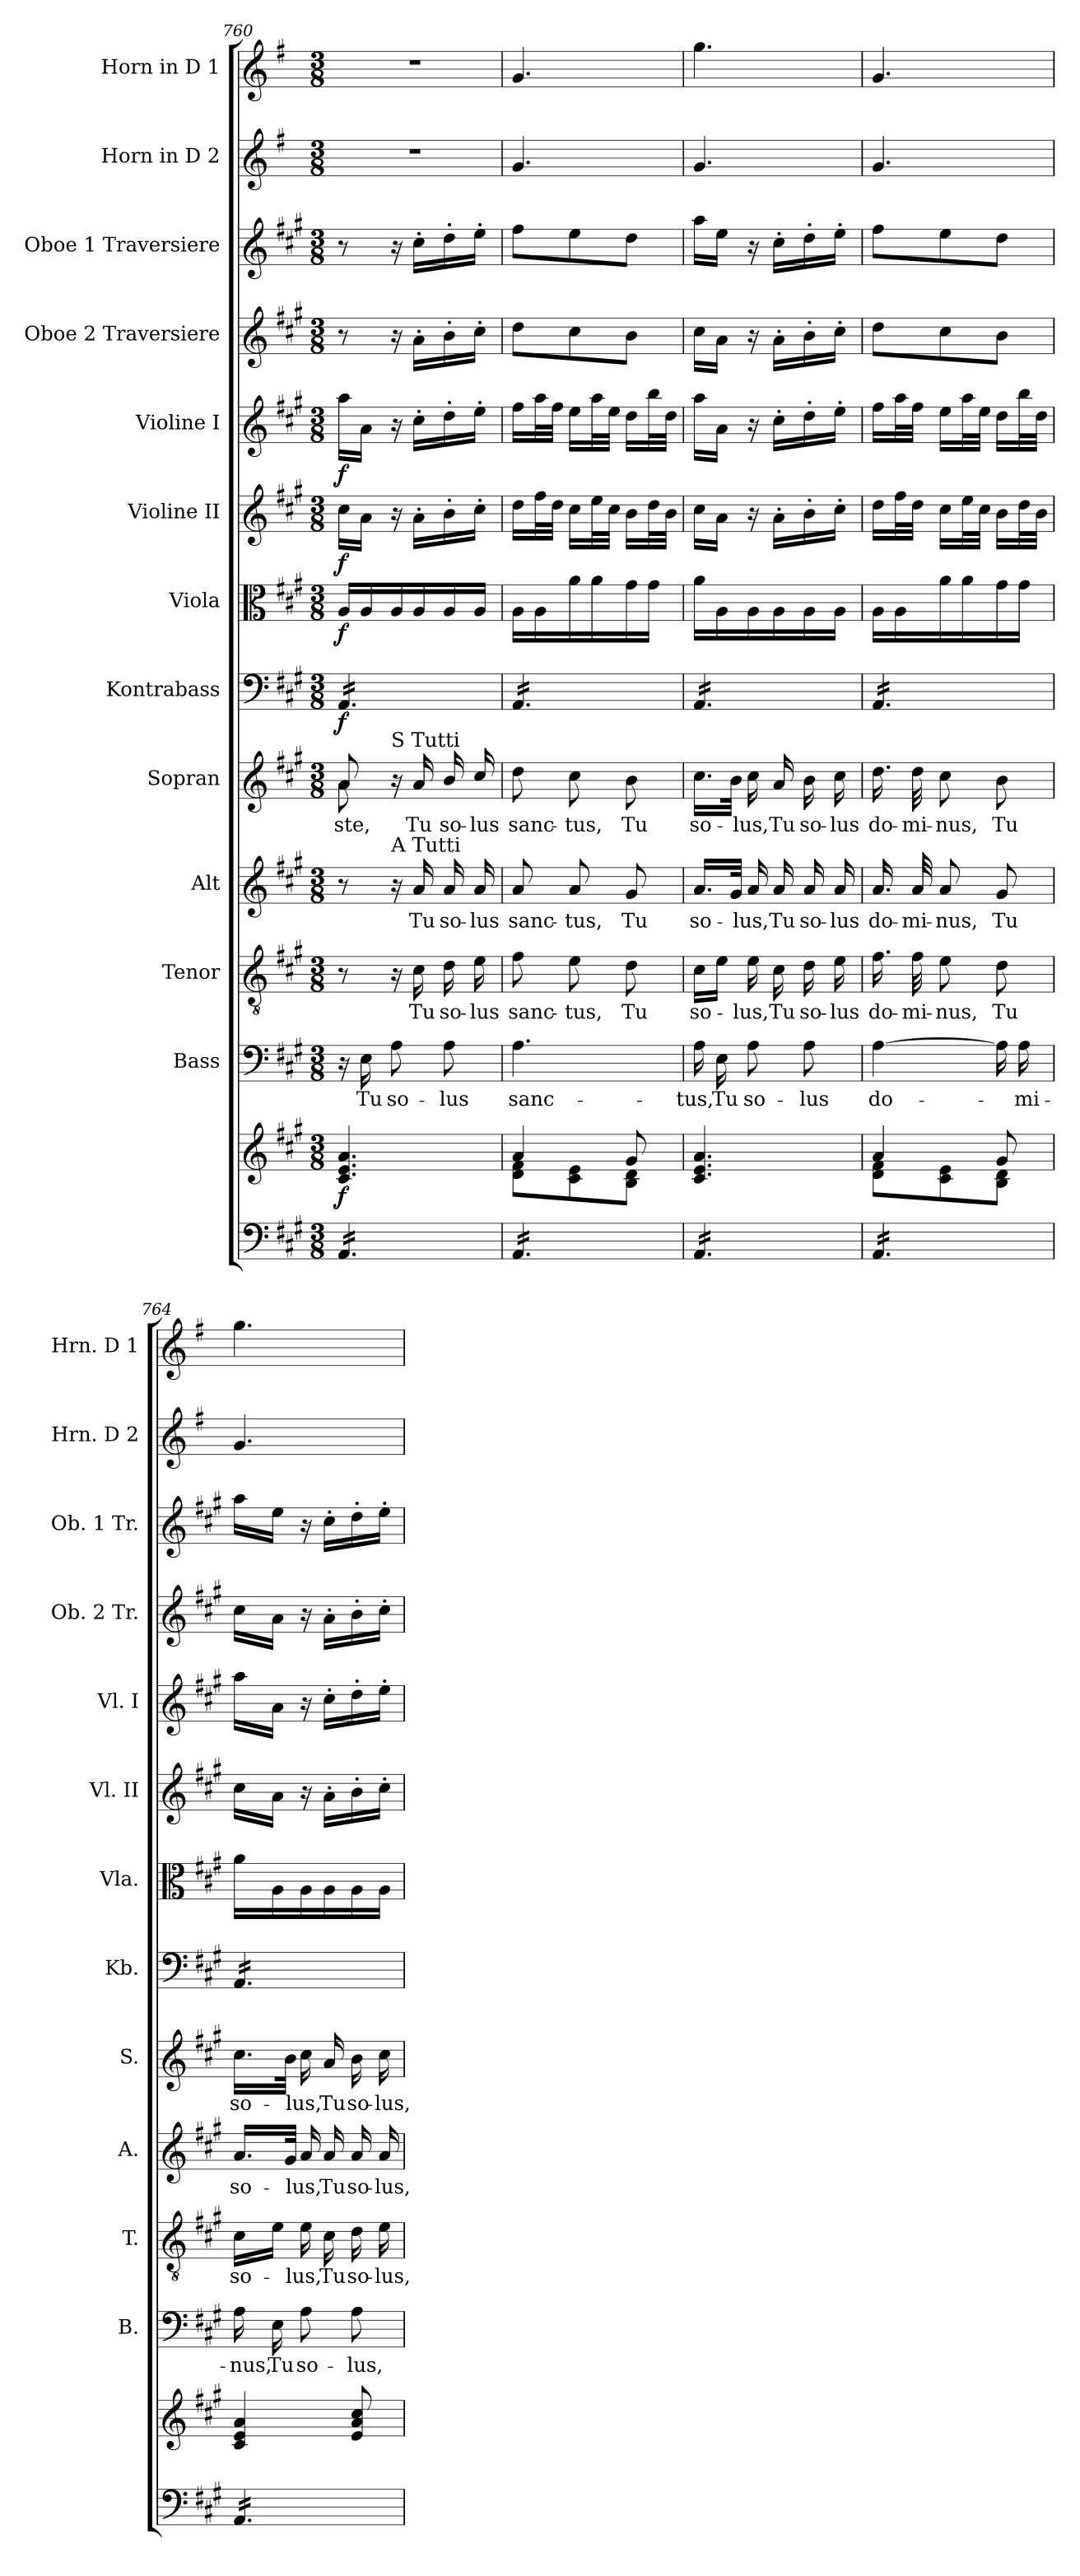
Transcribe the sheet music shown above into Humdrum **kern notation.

**kern	**kern	**dynam	**kern	**text	**kern	**text	**kern	**text	**kern	**text	**kern	**dynam	**kern	**dynam	**kern	**dynam	**kern	**dynam	**kern	**kern	**kern	**kern
*part13	*part13	*part13	*part12	*part12	*part11	*part11	*part10	*part10	*part9	*part9	*part8	*part8	*part7	*part7	*part6	*part6	*part5	*part5	*part4	*part3	*part2	*part1
*staff14	*staff13	*staff13/14	*staff12	*staff12	*staff11	*staff11	*staff10	*staff10	*staff9	*staff9	*staff8	*staff8	*staff7	*staff7	*staff6	*staff6	*staff5	*staff5	*staff4	*staff3	*staff2	*staff1
*	*	*	*I"Bass	*	*I"Tenor	*	*I"Alt	*	*I"Sopran	*	*I"Kontrabass	*	*I"Viola	*	*I"Violine II	*	*I"Violine I	*	*I"Oboe 2 Traversiere	*I"Oboe 1 Traversiere	*I"Horn in D 2	*I"Horn in D 1
*	*	*	*I'B.	*	*I'T.	*	*I'A.	*	*I'S.	*	*I'Kb.	*	*I'Vla.	*	*I'Vl. II	*	*I'Vl. I	*	*I'Ob. 2 Tr.	*I'Ob. 1 Tr.	*I'Hrn. D 2	*I'Hrn. D 1
*clefF4	*clefG2	*	*clefF4	*	*clefGv2	*	*clefG2	*	*clefG2	*	*clefF4	*	*clefC3	*	*clefG2	*	*clefG2	*	*clefG2	*clefG2	*clefG2	*clefG2
*	*	*	*	*	*	*	*	*	*	*	*ITrd7c12	*	*	*	*	*	*	*	*	*	*ITrd6c10	*ITrd6c10
*k[f#c#g#]	*k[f#c#g#]	*	*k[f#c#g#]	*	*k[f#c#g#]	*	*k[f#c#g#]	*	*k[f#c#g#]	*	*k[f#c#g#]	*	*k[f#c#g#]	*	*k[f#c#g#]	*	*k[f#c#g#]	*	*k[f#c#g#]	*k[f#c#g#]	*k[f#c#g#]	*k[f#c#g#]
*A:	*A:	*	*A:	*	*A:	*	*A:	*	*A:	*	*A:	*	*A:	*	*A:	*	*A:	*	*A:	*A:	*A:	*A:
*M3/8	*M3/8	*	*M3/8	*	*M3/8	*	*M3/8	*	*M3/8	*	*M3/8	*	*M3/8	*	*M3/8	*	*M3/8	*	*M3/8	*M3/8	*M3/8	*M3/8
=760	=760	=760	=760	=760	=760	=760	=760	=760	=760	=760	=760	=760	=760	=760	=760	=760	=760	=760	=760	=760	=760	=760
!	!	!LO:DY:b	!	!	!	!	!	!	!	!LO:LY:b	!	!LO:DY:b	!	!LO:DY:b	!	!LO:DY:b	!	!LO:DY:b	!	!	!	!
*	*	*	*	*	*	*	*	*	*^	*	*	*	*	*	*	*	*	*	*	*	*	*
*tremolo	*	*	*	*	*	*	*	*	*	*	*	*	*	*	*	*	*	*	*	*	*	*	*
*	*	*	*	*	*	*	*	*	*	*	*	*tremolo	*	*	*	*	*	*	*	*	*	*	*
16AA/LL	4.c#/ 4.e/ 4.a/	f	16r	.	8r	.	8r	.	8a/	8a\	-ste,	16AAA/LL	f	16A/LL	f	16cc#\LL	f	16aa\LL	f	8r	8r	4.r	4.r
!	!	!	!	!LO:LY:b	!	!	!	!	!	!	!	!	!	!	!	!	!	!	!	!	!	!	!
16AA/	.	.	16E\	Tu	.	.	.	.	.	.	.	16AAA/	.	16A/	.	16a\JJ	.	16a\JJ	.	.	.	.	.
!	!	!	!	!	!	!	!	!	!LO:TX:a:t=S Tutti	!	!	!	!	!	!	!	!	!	!	!	!	!	!
!	!	!	!	!	!	!	!LO:TX:a:t=A Tutti	!	!	!	!	!	!	!	!	!	!	!	!	!	!	!	!
!	!	!	!	!LO:LY:b	!	!	!	!	!	!	!	!	!	!	!	!	!	!	!	!	!	!	!
16AA/	.	.	8A\	so-	16r	.	16r	.	16r	4ryy	.	16AAA/	.	16A/	.	16r	.	16r	.	16r	16r	.	.
!	!	!	!	!	!	!LO:LY:b	!	!LO:LY:b	!	!	!LO:LY:b	!	!	!	!	!	!	!	!	!	!	!	!
16AA/	.	.	.	.	16c#\	Tu	16a/	Tu	16a/	.	Tu	16AAA/	.	16A/	.	16a'>\LL	.	16cc#'>\LL	.	16a'>\LL	16cc#'>\LL	.	.
!	!	!	!	!LO:LY:b	!	!LO:LY:b	!	!LO:LY:b	!	!	!LO:LY:b	!	!	!	!	!	!	!	!	!	!	!	!
16AA/	.	.	8A\	-lus	16d\	so-	16a/	so-	16b/	.	so-	16AAA/	.	16A/	.	16b'>\	.	16dd'>\	.	16b'>\	16dd'>\	.	.
!	!	!	!	!	!	!LO:LY:b	!	!LO:LY:b	!	!	!LO:LY:b	!	!	!	!	!	!	!	!	!	!	!	!
16AA/JJ	.	.	.	.	16e\	-lus	16a/	-lus	16cc#/	.	-lus	16AAA/JJ	.	16A/JJ	.	16cc#'>\JJ	.	16ee'>\JJ	.	16cc#'>\JJ	16ee'>\JJ	.	.
*	*	*	*	*	*	*	*	*	*v	*v	*	*	*	*	*	*	*	*	*	*	*	*	*
!!LO:PB:g=z
=761	=761	=761	=761	=761	=761	=761	=761	=761	=761	=761	=761	=761	=761	=761	=761	=761	=761	=761	=761	=761	=761	=761
*	*^	*	*	*	*	*	*	*	*	*	*	*	*	*	*	*	*	*	*	*	*	*
!	!	!	!	!	!LO:LY:b	!	!LO:LY:b	!	!LO:LY:b	!	!LO:LY:b	!	!	!	!	!	!	!	!	!	!	!	!
16AA/LL	4a/	8d\ 8f#\L	.	4.A\	sanc-	8f#\	sanc-	8a/	sanc-	8dd\	sanc-	16AAA/LL	.	16A\LL	.	16dd\LL	.	16ff#\LL	.	8dd\L	8ff#\L	4.A/	4.A/
16AA/	.	.	.	.	.	.	.	.	.	.	.	16AAA/	.	16A\	.	32ff#\L	.	32aa\L	.	.	.	.	.
.	.	.	.	.	.	.	.	.	.	.	.	.	.	.	.	32dd\JJJ	.	32ff#\JJJ	.	.	.	.	.
!	!	!	!	!	!	!	!LO:LY:b	!	!LO:LY:b	!	!LO:LY:b	!	!	!	!	!	!	!	!	!	!	!	!
16AA/	.	8c#\ 8e\	.	.	.	8e\	-tus,	8a/	-tus,	8cc#\	-tus,	16AAA/	.	16a\	.	16cc#\LL	.	16ee\LL	.	8cc#\	8ee\	.	.
16AA/	.	.	.	.	.	.	.	.	.	.	.	16AAA/	.	16a\	.	32ee\L	.	32aa\L	.	.	.	.	.
.	.	.	.	.	.	.	.	.	.	.	.	.	.	.	.	32cc#\JJJ	.	32ee\JJJ	.	.	.	.	.
!	!	!	!	!	!	!	!LO:LY:b	!	!LO:LY:b	!	!LO:LY:b	!	!	!	!	!	!	!	!	!	!	!	!
16AA/	8g#/	8B\ 8d\J	.	.	.	8d\	Tu	8g#/	Tu	8b\	Tu	16AAA/	.	16g#\	.	16b\LL	.	16dd\LL	.	8b\J	8dd\J	.	.
16AA/JJ	.	.	.	.	.	.	.	.	.	.	.	16AAA/JJ	.	16g#\JJ	.	32dd\L	.	32bb\L	.	.	.	.	.
.	.	.	.	.	.	.	.	.	.	.	.	.	.	.	.	32b\JJJ	.	32dd\JJJ	.	.	.	.	.
*	*v	*v	*	*	*	*	*	*	*	*	*	*	*	*	*	*	*	*	*	*	*	*	*
=762	=762	=762	=762	=762	=762	=762	=762	=762	=762	=762	=762	=762	=762	=762	=762	=762	=762	=762	=762	=762	=762	=762
!	!	!	!	!LO:LY:b	!	!LO:LY:b	!	!LO:LY:b	!	!LO:LY:b	!	!	!	!	!	!	!	!	!	!	!	!
16AA/LL	4.c#/ 4.e/ 4.a/	.	16A\	-tus,	16c#\LL	so-	16.a/LL	so-	16.cc#\LL	so-	16AAA/LL	.	16a\LL	.	16cc#\LL	.	16aa\LL	.	16cc#\LL	16aa\LL	4.A/	4.a\
!	!	!	!	!LO:LY:b	!	!	!	!	!	!	!	!	!	!	!	!	!	!	!	!	!	!
16AA/	.	.	16E\	Tu	16e\JJ	.	.	.	.	.	16AAA/	.	16A\	.	16a\JJ	.	16a\JJ	.	16a\JJ	16ee\JJ	.	.
.	.	.	.	.	.	.	32g#/JJk	.	32b\JJk	.	.	.	.	.	.	.	.	.	.	.	.	.
!	!	!	!	!LO:LY:b	!	!LO:LY:b	!	!LO:LY:b	!	!LO:LY:b	!	!	!	!	!	!	!	!	!	!	!	!
16AA/	.	.	8A\	so-	16e\	-lus,	16a/	-lus,	16cc#\	-lus,	16AAA/	.	16A\	.	16r	.	16r	.	16r	16r	.	.
!	!	!	!	!	!	!LO:LY:b	!	!LO:LY:b	!	!LO:LY:b	!	!	!	!	!	!	!	!	!	!	!	!
16AA/	.	.	.	.	16c#\	Tu	16a/	Tu	16a/	Tu	16AAA/	.	16A\	.	16a'>\LL	.	16cc#'>\LL	.	16a'>\LL	16cc#'>\LL	.	.
!	!	!	!	!LO:LY:b	!	!LO:LY:b	!	!LO:LY:b	!	!LO:LY:b	!	!	!	!	!	!	!	!	!	!	!	!
16AA/	.	.	8A\	-lus	16d\	so-	16a/	so-	16b\	so-	16AAA/	.	16A\	.	16b'>\	.	16dd'>\	.	16b'>\	16dd'>\	.	.
!	!	!	!	!	!	!LO:LY:b	!	!LO:LY:b	!	!LO:LY:b	!	!	!	!	!	!	!	!	!	!	!	!
16AA/JJ	.	.	.	.	16e\	-lus	16a/	-lus	16cc#\	-lus	16AAA/JJ	.	16A\JJ	.	16cc#'>\JJ	.	16ee'>\JJ	.	16cc#'>\JJ	16ee'>\JJ	.	.
=763	=763	=763	=763	=763	=763	=763	=763	=763	=763	=763	=763	=763	=763	=763	=763	=763	=763	=763	=763	=763	=763	=763
*	*^	*	*	*	*	*	*	*	*	*	*	*	*	*	*	*	*	*	*	*	*	*
!	!	!	!	!	!LO:LY:b	!	!LO:LY:b	!	!LO:LY:b	!	!LO:LY:b	!	!	!	!	!	!	!	!	!	!	!	!
16AA/LL	4a/	8d\ 8f#\L	.	[4A\	do-	16.f#\	do-	16.a/	do-	16.dd\	do-	16AAA/LL	.	16A\LL	.	16dd\LL	.	16ff#\LL	.	8dd\L	8ff#\L	4.A/	4.A/
16AA/	.	.	.	.	.	.	.	.	.	.	.	16AAA/	.	16A\	.	32ff#\L	.	32aa\L	.	.	.	.	.
!	!	!	!	!	!	!	!LO:LY:b	!	!LO:LY:b	!	!LO:LY:b	!	!	!	!	!	!	!	!	!	!	!	!
.	.	.	.	.	.	32f#\	-mi-	32a/	-mi-	32dd\	-mi-	.	.	.	.	32dd\JJJ	.	32ff#\JJJ	.	.	.	.	.
!	!	!	!	!	!	!	!LO:LY:b	!	!LO:LY:b	!	!LO:LY:b	!	!	!	!	!	!	!	!	!	!	!	!
16AA/	.	8c#\ 8e\	.	.	.	8e\	-nus,	8a/	-nus,	8cc#\	-nus,	16AAA/	.	16a\	.	16cc#\LL	.	16ee\LL	.	8cc#\	8ee\	.	.
16AA/	.	.	.	.	.	.	.	.	.	.	.	16AAA/	.	16a\	.	32ee\L	.	32aa\L	.	.	.	.	.
.	.	.	.	.	.	.	.	.	.	.	.	.	.	.	.	32cc#\JJJ	.	32ee\JJJ	.	.	.	.	.
!	!	!	!	!	!	!	!LO:LY:b	!	!LO:LY:b	!	!LO:LY:b	!	!	!	!	!	!	!	!	!	!	!	!
16AA/	8g#/	8B\ 8d\J	.	16A\]	.	8d\	Tu	8g#/	Tu	8b\	Tu	16AAA/	.	16g#\	.	16b\LL	.	16dd\LL	.	8b\J	8dd\J	.	.
!	!	!	!	!	!LO:LY:b	!	!	!	!	!	!	!	!	!	!	!	!	!	!	!	!	!	!
16AA/JJ	.	.	.	16A\	-mi-	.	.	.	.	.	.	16AAA/JJ	.	16g#\JJ	.	32dd\L	.	32bb\L	.	.	.	.	.
.	.	.	.	.	.	.	.	.	.	.	.	.	.	.	.	32b\JJJ	.	32dd\JJJ	.	.	.	.	.
*	*v	*v	*	*	*	*	*	*	*	*	*	*	*	*	*	*	*	*	*	*	*	*	*
=764	=764	=764	=764	=764	=764	=764	=764	=764	=764	=764	=764	=764	=764	=764	=764	=764	=764	=764	=764	=764	=764	=764
!	!	!	!	!LO:LY:b	!	!LO:LY:b	!	!LO:LY:b	!	!LO:LY:b	!	!	!	!	!	!	!	!	!	!	!	!
16AA/LL	4c#/ 4e/ 4a/	.	16A\	-nus,	16c#\LL	so-	16.a/LL	so-	16.cc#\LL	so-	16AAA/LL	.	16a\LL	.	16cc#\LL	.	16aa\LL	.	16cc#\LL	16aa\LL	4.A/	4.a\
!	!	!	!	!LO:LY:b	!	!	!	!	!	!	!	!	!	!	!	!	!	!	!	!	!	!
16AA/	.	.	16E\	Tu	16e\JJ	.	.	.	.	.	16AAA/	.	16A\	.	16a\JJ	.	16a\JJ	.	16a\JJ	16ee\JJ	.	.
.	.	.	.	.	.	.	32g#/JJk	.	32b\JJk	.	.	.	.	.	.	.	.	.	.	.	.	.
!	!	!	!	!LO:LY:b	!	!LO:LY:b	!	!LO:LY:b	!	!LO:LY:b	!	!	!	!	!	!	!	!	!	!	!	!
16AA/	.	.	8A\	so-	16e\	-lus,	16a/	-lus,	16cc#\	-lus,	16AAA/	.	16A\	.	16r	.	16r	.	16r	16r	.	.
!	!	!	!	!	!	!LO:LY:b	!	!LO:LY:b	!	!LO:LY:b	!	!	!	!	!	!	!	!	!	!	!	!
16AA/	.	.	.	.	16c#\	Tu	16a/	Tu	16a/	Tu	16AAA/	.	16A\	.	16a'>\LL	.	16cc#'>\LL	.	16a'>\LL	16cc#'>\LL	.	.
!	!	!	!	!LO:LY:b	!	!LO:LY:b	!	!LO:LY:b	!	!LO:LY:b	!	!	!	!	!	!	!	!	!	!	!	!
16AA/	8e/ 8a/ 8cc#/	.	8A\	-lus,	16d\	so-	16a/	so-	16b\	so-	16AAA/	.	16A\	.	16b'>\	.	16dd'>\	.	16b'>\	16dd'>\	.	.
!	!	!	!	!	!	!LO:LY:b	!	!LO:LY:b	!	!LO:LY:b	!	!	!	!	!	!	!	!	!	!	!	!
16AA/JJ	.	.	.	.	16e\	-lus,	16a/	-lus,	16cc#\	-lus,	16AAA/JJ	.	16A\JJ	.	16cc#'>\JJ	.	16ee'>\JJ	.	16cc#'>\JJ	16ee'>\JJ	.	.
*	*	*	*	*	*	*	*	*	*	*	*Xtremolo	*	*	*	*	*	*	*	*	*	*	*
*Xtremolo	*	*	*	*	*	*	*	*	*	*	*	*	*	*	*	*	*	*	*	*	*	*
=	=	=	=	=	=	=	=	=	=	=	=	=	=	=	=	=	=	=	=	=	=	=
*-	*-	*-	*-	*-	*-	*-	*-	*-	*-	*-	*-	*-	*-	*-	*-	*-	*-	*-	*-	*-	*-	*-
